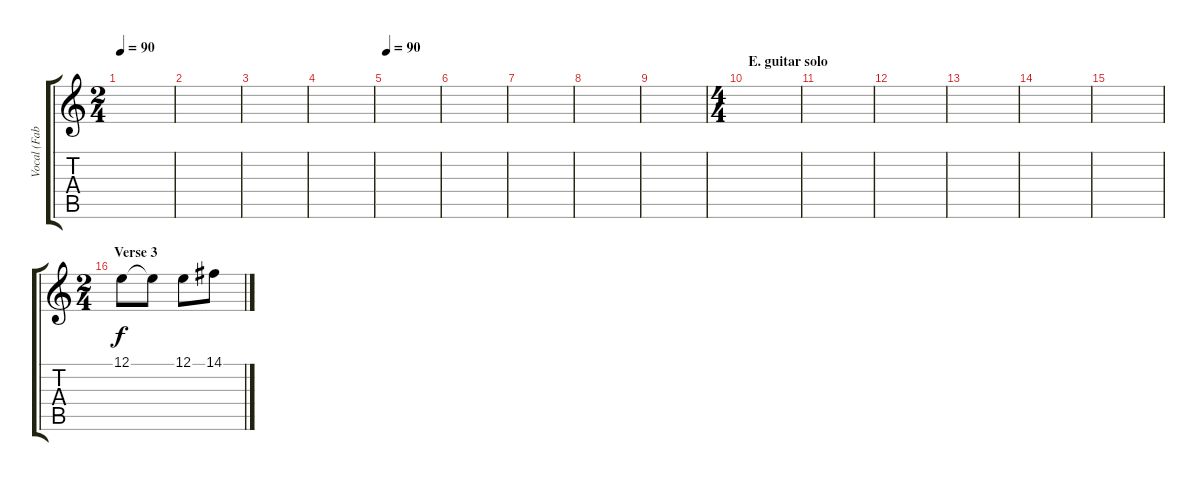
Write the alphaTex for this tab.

\track ("Vocal (Fabio Lione)" "Vocal (Fab") {instrument rockorgan}
\staff {score tabs}
\tuning (E4 B3 G3 D3 A2 E2) {hide}
\ts (2 4)
\tempo 90
\clef g2
\ks c
|
|
|
|
\tempo 90
|
|
|
|
|
\ts (4 4)
\section ("" "E. guitar solo")
|
|
|
|
|
|
\ts (2 4)
\section ("" "Verse 3")
12.1.8 12.1{t}.8 12.1.8 14.1.8
